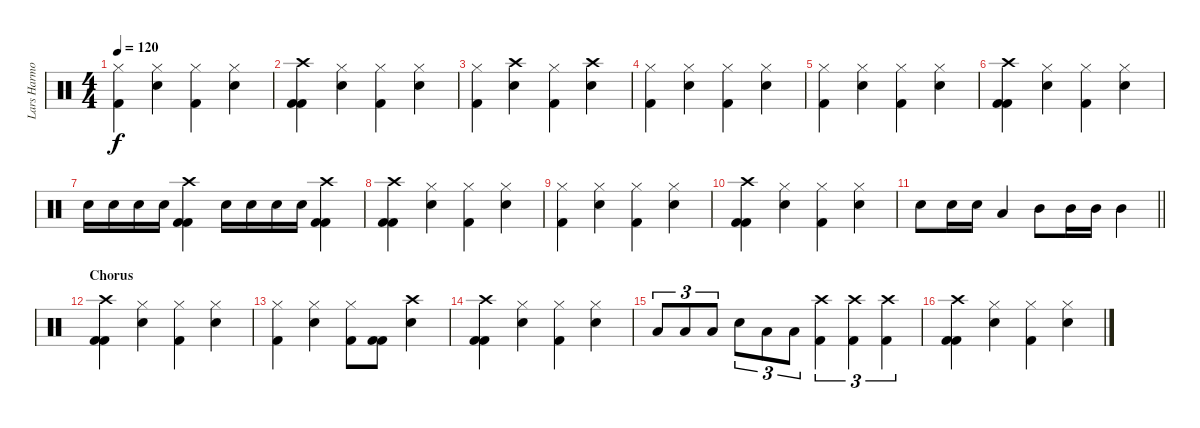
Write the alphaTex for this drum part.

\track ("Lars Harmony" "Lars Harmo") {instrument percussion}
\staff {score}
\articulation defaults
\ts (4 4)
\tempo 120
\clef neutral
\ks c
("Kick (hit) 2" "Hi-Hat (closed)").4{dy f} ("Snare (hit) 2" "Hi-Hat (closed)").4 ("Kick (hit) 2" "Hi-Hat (closed)").4 ("Snare (hit) 2" "Hi-Hat (closed)").4 |
("Crash high (hit)" "Kick (hit) 2" "Kick (hit) 2").4 ("Snare (hit) 2" "Hi-Hat (closed)").4 ("Kick (hit) 2" "Hi-Hat (closed)").4 ("Snare (hit) 2" "Hi-Hat (closed)").4 |
("Kick (hit) 2" "Hi-Hat (closed)").4 ("Snare (hit) 2" "Crash high (hit)").4 ("Kick (hit) 2" "Hi-Hat (closed)").4 ("Snare (hit) 2" "Crash high (hit)").4 |
("Kick (hit) 2" "Hi-Hat (closed)").4 ("Snare (hit) 2" "Hi-Hat (closed)").4 ("Kick (hit) 2" "Hi-Hat (closed)").4 ("Snare (hit) 2" "Hi-Hat (closed)").4 |
("Kick (hit) 2" "Hi-Hat (closed)").4 ("Snare (hit) 2" "Hi-Hat (closed)").4 ("Kick (hit) 2" "Hi-Hat (closed)").4 ("Snare (hit) 2" "Hi-Hat (closed)").4 |
("Crash high (hit)" "Kick (hit) 2" "Kick (hit) 2").4 ("Snare (hit) 2" "Hi-Hat (closed)").4 ("Kick (hit) 2" "Hi-Hat (closed)").4 ("Snare (hit) 2" "Hi-Hat (closed)").4 |
"Snare (hit) 2".16 "Snare (hit) 2".16 "Snare (hit) 2".16 "Snare (hit) 2".16 ("Crash high (hit)" "Kick (hit) 2" "Kick (hit) 2").4 "Snare (hit) 2".16 "Snare (hit) 2".16 "Snare (hit) 2".16 "Snare (hit) 2".16 ("Crash high (hit)" "Kick (hit) 2" "Kick (hit) 2").4 |
("Crash high (hit)" "Kick (hit) 2" "Kick (hit) 2").4 ("Snare (hit) 2" "Hi-Hat (closed)").4 ("Kick (hit) 2" "Hi-Hat (closed)").4 ("Snare (hit) 2" "Hi-Hat (closed)").4 |
("Kick (hit) 2" "Hi-Hat (closed)").4 ("Snare (hit) 2" "Hi-Hat (closed)").4 ("Kick (hit) 2" "Hi-Hat (closed)").4 ("Snare (hit) 2" "Hi-Hat (closed)").4 |
("Crash high (hit)" "Kick (hit) 2" "Kick (hit) 2").4 ("Snare (hit) 2" "Hi-Hat (closed)").4 ("Kick (hit) 2" "Hi-Hat (closed)").4 ("Snare (hit) 2" "Hi-Hat (closed)").4 |
\barLineRight lightlight "Snare (hit) 2".8 "Snare (hit) 2".16 "Snare (hit) 2".16 "Low Floor Tom (hit)".4 "Mid Tom (hit)".8 "Mid Tom (hit)".16 "Mid Tom (hit)".16 "Mid Tom (hit)".4
|
\section ("" "Chorus")
("Kick (hit) 2" "Kick (hit) 2" "Crash high (hit)").4 ("Snare (hit) 2" "Hi-Hat (closed)").4 ("Kick (hit) 2" "Hi-Hat (closed)").4 ("Snare (hit) 2" "Hi-Hat (closed)").4 |
("Kick (hit) 2" "Hi-Hat (closed)").4 ("Snare (hit) 2" "Hi-Hat (closed)").4 ("Kick (hit) 2" "Hi-Hat (closed)").8 ("Kick (hit) 2" "Kick (hit) 2").8 ("Snare (hit) 2" "Crash high (hit)").4 |
("Kick (hit) 2" "Kick (hit) 2" "Crash high (hit)").4 ("Snare (hit) 2" "Hi-Hat (closed)").4 ("Kick (hit) 2" "Hi-Hat (closed)").4 ("Snare (hit) 2" "Hi-Hat (closed)").4 |
"Low Floor Tom (hit)".8{tu (3 2)} "Low Floor Tom (hit)".8{tu (3 2)} "Low Floor Tom (hit)".8{tu (3 2)} "Snare (hit) 2".8{tu (3 2)} "Low Floor Tom (hit)".8{tu (3 2)} "Low Floor Tom (hit)".8{tu (3 2)} ("Kick (hit) 2" "Crash high (hit)").4{tu (3 2)} ("Crash high (hit)" "Kick (hit) 2").4{tu (3 2)} ("Crash high (hit)" "Kick (hit) 2").4{tu (3 2)} |
("Kick (hit) 2" "Kick (hit) 2" "Crash high (hit)").4 ("Snare (hit) 2" "Hi-Hat (closed)").4 ("Kick (hit) 2" "Hi-Hat (closed)").4 ("Snare (hit) 2" "Hi-Hat (closed)").4
